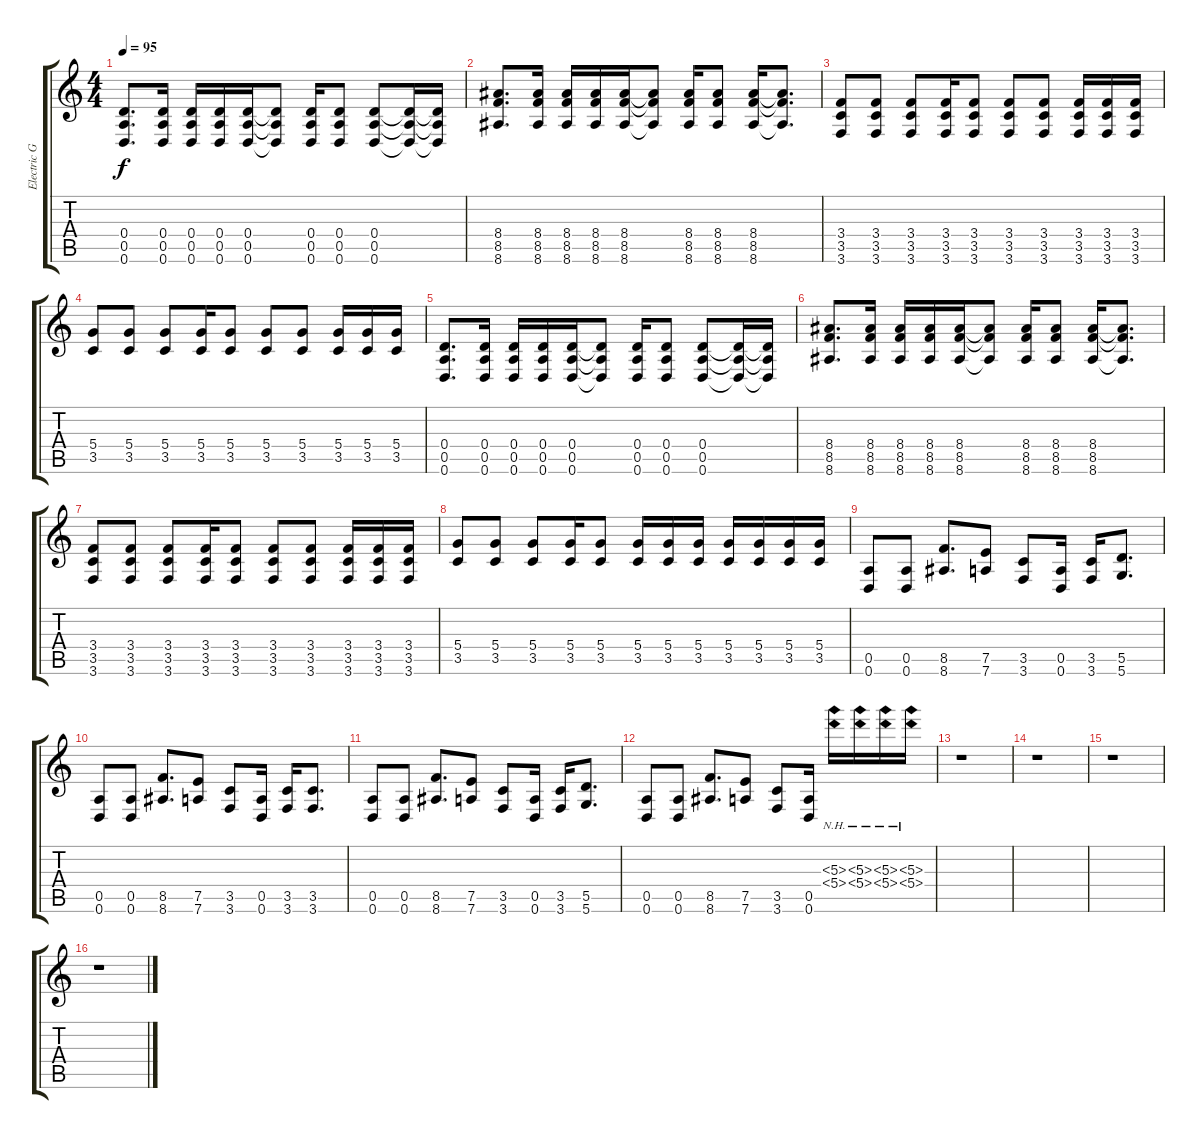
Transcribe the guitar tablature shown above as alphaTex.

\track ("Electric Guitar" "Electric G") {instrument distortionguitar}
\staff {score tabs}
\tuning (E4 B3 G3 D3 A2 D2) {hide}
\ts (4 4)
\tempo 95
\clef g2
\ks c
(0.4 0.5 0.6).8{d dy f} (0.4 0.5 0.6).16 (0.4 0.5 0.6).16 (0.4 0.5 0.6).16 (0.4 0.5 0.6).16 (0.4{t} 0.5{t} 0.6{t}).8 (0.4 0.5 0.6).16 (0.4 0.5 0.6).8 (0.4 0.5 0.6).8 (0.4{t} 0.5{t} 0.6{t}).16 (0.4{t} 0.5{t} 0.6{t}).16 |
(8.4 8.5 8.6).8{d} (8.4 8.5 8.6).16 (8.4 8.5 8.6).16 (8.4 8.5 8.6).16 (8.4 8.5 8.6).16 (8.4{t} 8.5{t} 8.6{t}).8 (8.4 8.5 8.6).16 (8.4 8.5 8.6).8 (8.4 8.5 8.6).16 (8.4{t} 8.5{t} 8.6{t}).8{d} |
(3.4 3.5 3.6).8 (3.4 3.5 3.6).8 (3.4 3.5 3.6).8 (3.4 3.5 3.6).16 (3.4 3.5 3.6).8 (3.4 3.5 3.6).8 (3.4 3.5 3.6).8 (3.4 3.5 3.6).16 (3.4 3.5 3.6).16 (3.4 3.5 3.6).16 |
(5.4 3.5).8 (5.4 3.5).8 (5.4 3.5).8 (5.4 3.5).16 (5.4 3.5).8 (5.4 3.5).8 (5.4 3.5).8 (5.4 3.5).16 (5.4 3.5).16 (5.4 3.5).16 |
(0.4 0.5 0.6).8{d} (0.4 0.5 0.6).16 (0.4 0.5 0.6).16 (0.4 0.5 0.6).16 (0.4 0.5 0.6).16 (0.4{t} 0.5{t} 0.6{t}).8 (0.4 0.5 0.6).16 (0.4 0.5 0.6).8 (0.4 0.5 0.6).8 (0.4{t} 0.5{t} 0.6{t}).16 (0.4{t} 0.5{t} 0.6{t}).16 |
(8.4 8.5 8.6).8{d} (8.4 8.5 8.6).16 (8.4 8.5 8.6).16 (8.4 8.5 8.6).16 (8.4 8.5 8.6).16 (8.4{t} 8.5{t} 8.6{t}).8 (8.4 8.5 8.6).16 (8.4 8.5 8.6).8 (8.4 8.5 8.6).16 (8.4{t} 8.5{t} 8.6{t}).8{d} |
(3.4 3.5 3.6).8 (3.4 3.5 3.6).8 (3.4 3.5 3.6).8 (3.4 3.5 3.6).16 (3.4 3.5 3.6).8 (3.4 3.5 3.6).8 (3.4 3.5 3.6).8 (3.4 3.5 3.6).16 (3.4 3.5 3.6).16 (3.4 3.5 3.6).16 |
(5.4 3.5).8 (5.4 3.5).8 (5.4 3.5).8 (5.4 3.5).16 (5.4 3.5).8 (5.4 3.5).16 (5.4 3.5).16 (5.4 3.5).16 (5.4 3.5).16 (5.4 3.5).16 (5.4 3.5).16 (5.4 3.5).16 |
(0.5 0.6).8 (0.5 0.6).8 (8.5 8.6).8{d} (7.5 7.6).8 (3.5 3.6).8 (0.5 0.6).16 (3.5 3.6).16 (5.5 5.6).8{d} |
(0.5 0.6).8 (0.5 0.6).8 (8.5 8.6).8{d} (7.5 7.6).8 (3.5 3.6).8 (0.5 0.6).16 (3.5 3.6).16 (3.5 3.6).8{d} |
(0.5 0.6).8 (0.5 0.6).8 (8.5 8.6).8{d} (7.5 7.6).8 (3.5 3.6).8 (0.5 0.6).16 (3.5 3.6).16 (5.5 5.6).8{d} |
(0.5 0.6).8 (0.5 0.6).8 (8.5 8.6).8{d} (7.5 7.6).8 (3.5 3.6).8 (0.5 0.6).16 (5.3{nh} 5.4{nh}).16 (5.3{nh} 5.4{nh}).16 (5.3{nh} 5.4{nh}).16 (5.3{nh} 5.4{nh}).16 |
r.1 |
r.1 |
r.1 |
r.1
